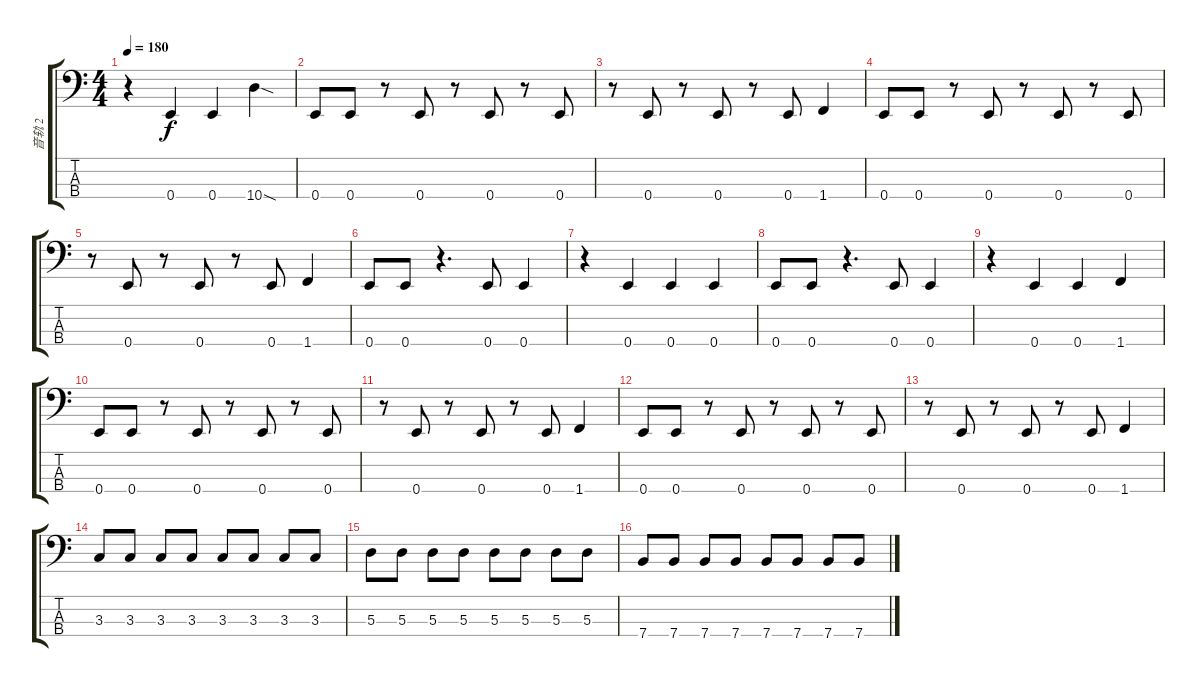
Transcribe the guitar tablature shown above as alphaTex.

\track ("音轨 2" "音轨 2") {instrument electricbassfinger}
\staff {score tabs}
\tuning (G2 D2 A1 E1) {hide}
\ts (4 4)
\tempo 180
\clef f4
\ks c
r.4{dy f} 0.4.4 0.4.4 10.4{sod}.4 |
0.4.8 0.4.8 r.8 0.4.8 r.8 0.4.8 r.8 0.4.8 |
r.8 0.4.8 r.8 0.4.8 r.8 0.4.8 1.4.4 |
0.4.8 0.4.8 r.8 0.4.8 r.8 0.4.8 r.8 0.4.8 |
r.8 0.4.8 r.8 0.4.8 r.8 0.4.8 1.4.4 |
0.4.8 0.4.8 r.4{d} 0.4.8 0.4.4 |
r.4 0.4.4 0.4.4 0.4.4 |
0.4.8 0.4.8 r.4{d} 0.4.8 0.4.4 |
r.4 0.4.4 0.4.4 1.4.4 |
0.4.8 0.4.8 r.8 0.4.8 r.8 0.4.8 r.8 0.4.8 |
r.8 0.4.8 r.8 0.4.8 r.8 0.4.8 1.4.4 |
0.4.8 0.4.8 r.8 0.4.8 r.8 0.4.8 r.8 0.4.8 |
r.8 0.4.8 r.8 0.4.8 r.8 0.4.8 1.4.4 |
3.3.8 3.3.8 3.3.8 3.3.8 3.3.8 3.3.8 3.3.8 3.3.8 |
5.3.8 5.3.8 5.3.8 5.3.8 5.3.8 5.3.8 5.3.8 5.3.8 |
7.4.8 7.4.8 7.4.8 7.4.8 7.4.8 7.4.8 7.4.8 7.4.8
